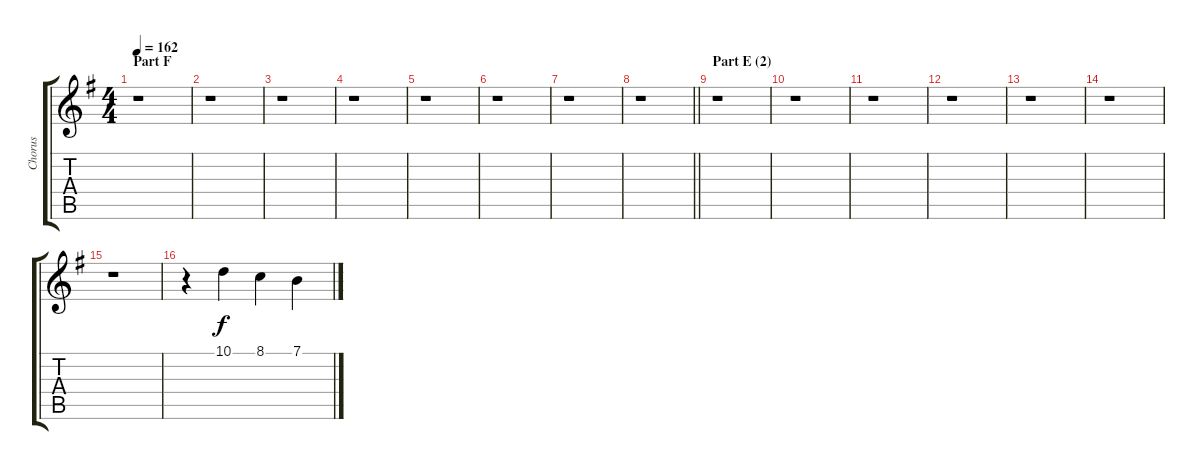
\track ("Chorus" "Chorus") {instrument trumpet}
\staff {score tabs}
\tuning (E4 B3 G3 D3 A2 E2) {hide}
\ts (4 4)
\section ("" "Part F")
\tempo 162
\clef g2
\ks g
r.1{dy f} |
r.1 |
r.1 |
r.1 |
r.1 |
r.1 |
r.1 |
\barLineRight lightlight
r.1 |
\section ("" "Part E (2)")
r.1 |
r.1 |
r.1 |
r.1 |
r.1 |
r.1 |
r.1 |
r.4 10.1.4 8.1.4 7.1.4
